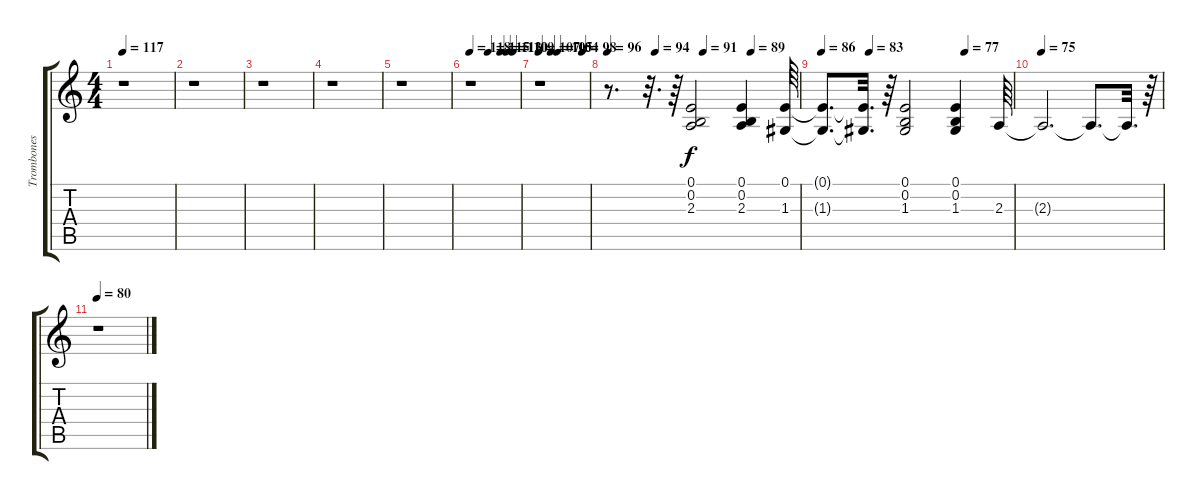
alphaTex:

\track ("Trombones" "Trombones") {instrument trombone}
\staff {score tabs}
\tuning (E4 B3 G3 D3 A2 E2) {hide}
\ts (4 4)
\tempo 117
\clef g2
\ks c
r.1{dy f} |
r.1 |
r.1 |
r.1 |
r.1 |
\tempo 118
\tempo (115 0.375)
\tempo (113 0.625)
\tempo (110 0.75)
\tempo (109 0.875)
r.1 |
\tempo 107
\tempo (105 0.25)
\tempo (104 0.375)
\tempo (98 0.875)
r.1 |
\tempo 96
\tempo (94 0.25)
\tempo (91 0.5)
\tempo (89 0.75)
r.8{d} r.32{d} r.64 (0.1 0.2 2.3).2 (0.1 0.2 2.3).4 (0.1 1.3).64 |
\tempo 86
\tempo (83 0.25)
\tempo (77 0.75)
(0.1{t} 1.3{t}).8{d} (0.1{t} 1.3{t}).32{d} r.64 (0.1 0.2 1.3).2 (0.1 0.2 1.3).4 2.3.64 |
\tempo 75
2.3{t}.2{d} 2.3{t}.8{d} 2.3{t}.32{d} r.64 |
\tempo 80
r.1
